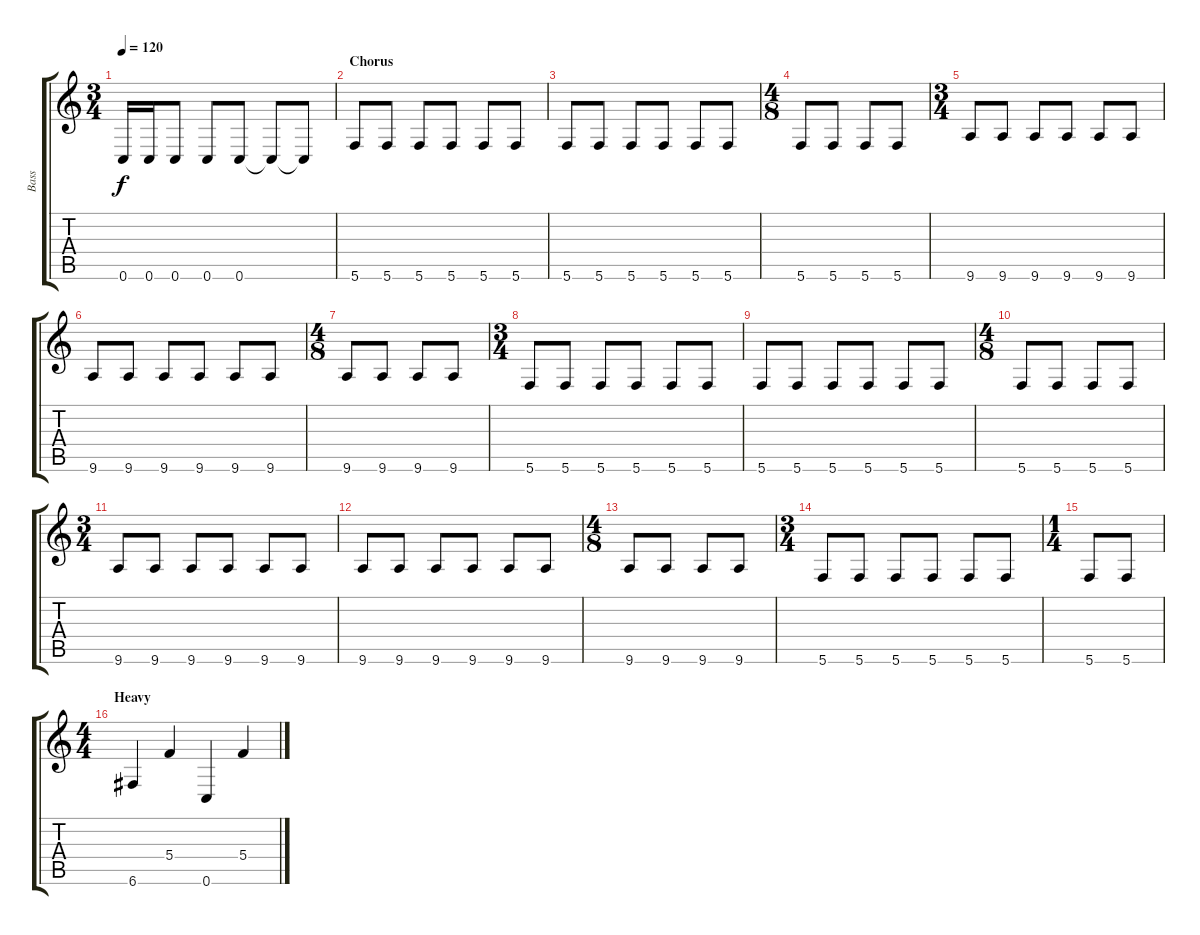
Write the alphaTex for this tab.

\track ("Bass" "Bass") {instrument electricbasspick}
\staff {score tabs}
\tuning (D4 A3 F3 C3 G2 C2) {hide}
\ts (3 4)
\tempo 120
\clef g2
\ks c
0.6.16{dy f} 0.6.16 0.6.8 0.6.8 0.6.8 0.6{t}.8 0.6{t}.8 |
\section ("" "Chorus")
5.6.8 5.6.8 5.6.8 5.6.8 5.6.8 5.6.8 |
5.6.8 5.6.8 5.6.8 5.6.8 5.6.8 5.6.8 |
\ts (4 8)
5.6.8 5.6.8 5.6.8 5.6.8 |
\ts (3 4)
9.6.8 9.6.8 9.6.8 9.6.8 9.6.8 9.6.8 |
9.6.8 9.6.8 9.6.8 9.6.8 9.6.8 9.6.8 |
\ts (4 8)
9.6.8 9.6.8 9.6.8 9.6.8 |
\ts (3 4)
5.6.8 5.6.8 5.6.8 5.6.8 5.6.8 5.6.8 |
5.6.8 5.6.8 5.6.8 5.6.8 5.6.8 5.6.8 |
\ts (4 8)
5.6.8 5.6.8 5.6.8 5.6.8 |
\ts (3 4)
9.6.8 9.6.8 9.6.8 9.6.8 9.6.8 9.6.8 |
9.6.8 9.6.8 9.6.8 9.6.8 9.6.8 9.6.8 |
\ts (4 8)
9.6.8 9.6.8 9.6.8 9.6.8 |
\ts (3 4)
5.6.8 5.6.8 5.6.8 5.6.8 5.6.8 5.6.8 |
\ts (1 4)
5.6.8 5.6.8 |
\ts (4 4)
\section ("" "Heavy")
6.6.4 5.4.4 0.6.4 5.4.4
